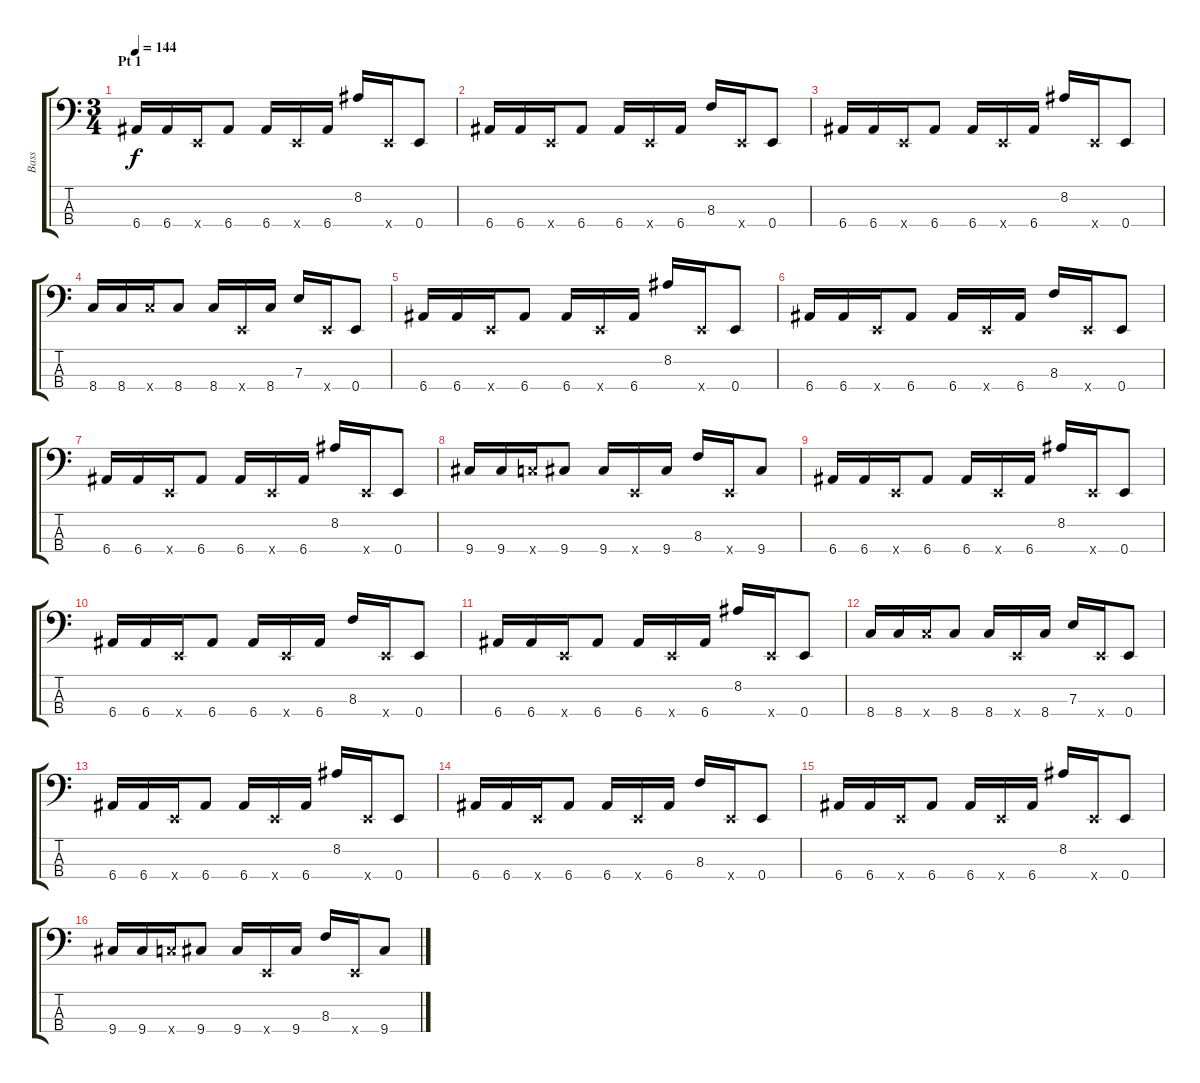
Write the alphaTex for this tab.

\track ("Bass" "Bass") {instrument electricbasspick}
\staff {score tabs}
\tuning (G2 D2 A1 E1) {hide}
\ts (3 4)
\section ("" "Pt 1")
\tempo 144
\clef f4
\ks c
6.4.16{dy f instrument electricbasspick} 6.4.16 0.4{x}.16 6.4.8 6.4.16 0.4{x}.16 6.4.16 8.2.16 0.4{x}.16 0.4.8 |
6.4.16 6.4.16 0.4{x}.16 6.4.8 6.4.16 0.4{x}.16 6.4.16 8.3.16 0.4{x}.16 0.4.8 |
6.4.16 6.4.16 0.4{x}.16 6.4.8 6.4.16 0.4{x}.16 6.4.16 8.2.16 0.4{x}.16 0.4.8 |
8.4.16 8.4.16 8.4{x}.16 8.4.8 8.4.16 0.4{x}.16 8.4.16 7.3.16 0.4{x}.16 0.4.8 |
6.4.16 6.4.16 0.4{x}.16 6.4.8 6.4.16 0.4{x}.16 6.4.16 8.2.16 0.4{x}.16 0.4.8 |
6.4.16 6.4.16 0.4{x}.16 6.4.8 6.4.16 0.4{x}.16 6.4.16 8.3.16 0.4{x}.16 0.4.8 |
6.4.16 6.4.16 0.4{x}.16 6.4.8 6.4.16 0.4{x}.16 6.4.16 8.2.16 0.4{x}.16 0.4.8 |
9.4.16 9.4.16 8.4{x}.16 9.4.8 9.4.16 0.4{x}.16 9.4.16 8.3.16 0.4{x}.16 9.4.8 |
6.4.16 6.4.16 0.4{x}.16 6.4.8 6.4.16 0.4{x}.16 6.4.16 8.2.16 0.4{x}.16 0.4.8 |
6.4.16 6.4.16 0.4{x}.16 6.4.8 6.4.16 0.4{x}.16 6.4.16 8.3.16 0.4{x}.16 0.4.8 |
6.4.16 6.4.16 0.4{x}.16 6.4.8 6.4.16 0.4{x}.16 6.4.16 8.2.16 0.4{x}.16 0.4.8 |
8.4.16 8.4.16 8.4{x}.16 8.4.8 8.4.16 0.4{x}.16 8.4.16 7.3.16 0.4{x}.16 0.4.8 |
6.4.16 6.4.16 0.4{x}.16 6.4.8 6.4.16 0.4{x}.16 6.4.16 8.2.16 0.4{x}.16 0.4.8 |
6.4.16 6.4.16 0.4{x}.16 6.4.8 6.4.16 0.4{x}.16 6.4.16 8.3.16 0.4{x}.16 0.4.8 |
6.4.16 6.4.16 0.4{x}.16 6.4.8 6.4.16 0.4{x}.16 6.4.16 8.2.16 0.4{x}.16 0.4.8 |
9.4.16 9.4.16 8.4{x}.16 9.4.8 9.4.16 0.4{x}.16 9.4.16 8.3.16 0.4{x}.16 9.4.8
